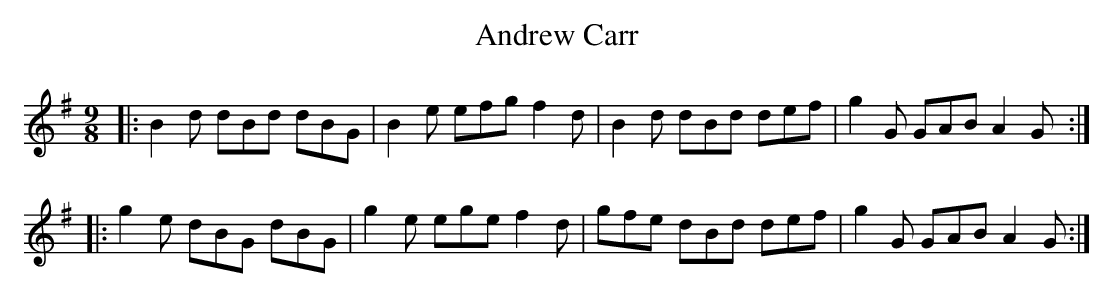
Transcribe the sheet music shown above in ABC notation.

X:1
T:Andrew Carr
M:9/8
L:1/8
K:G
|:\
B2d dBd dBG | B2e efg f2d |\
B2d dBd def | g2G GAB A2G :|
|:\
g2e dBG dBG | g2e ege f2d |\
gfe dBd def | g2G GAB A2G :|
